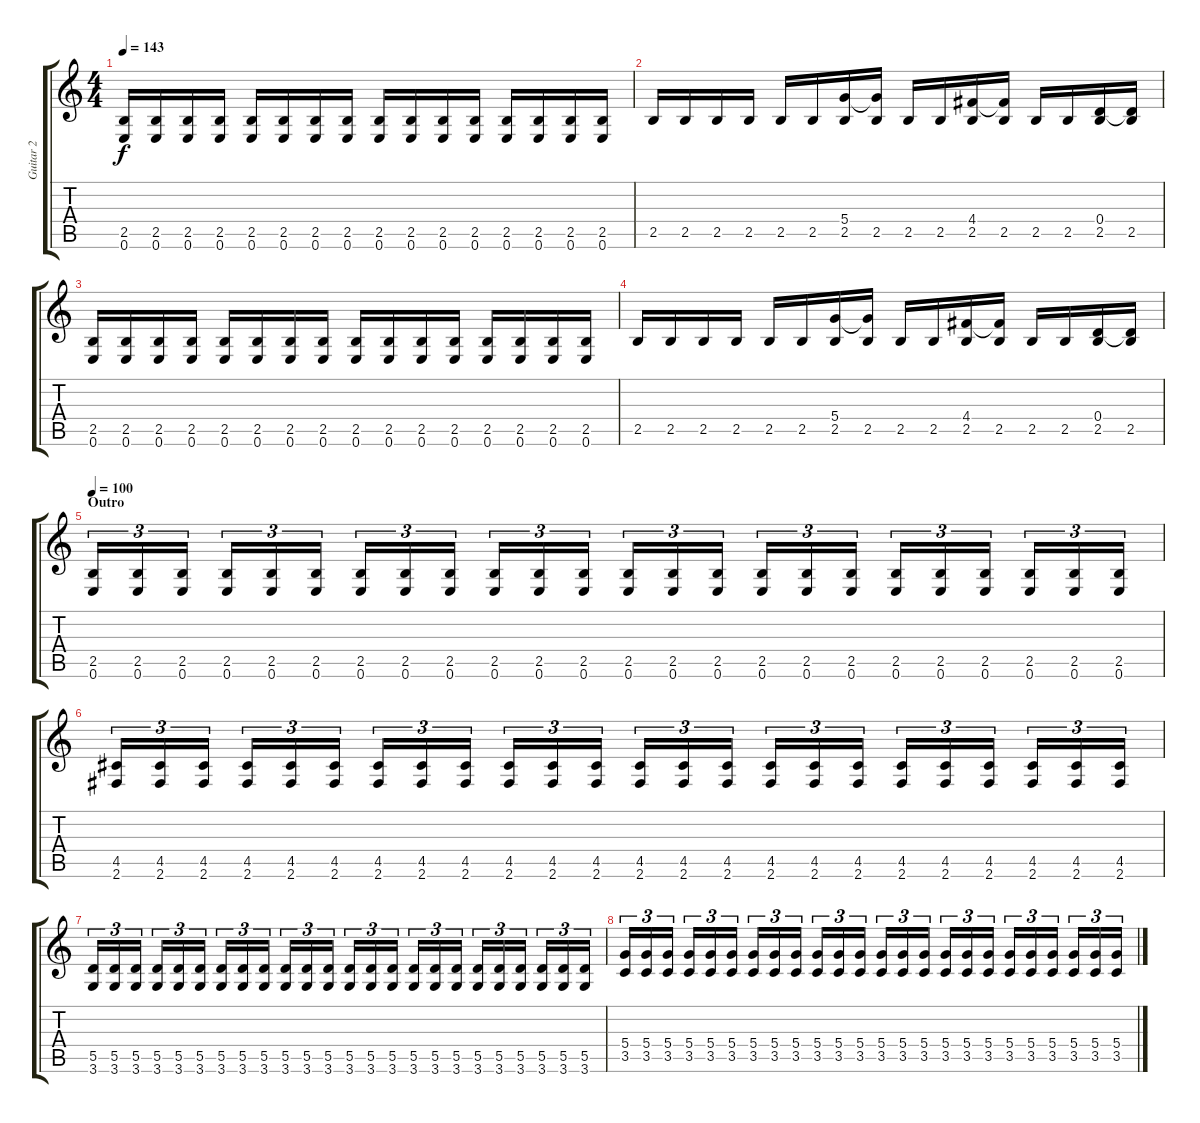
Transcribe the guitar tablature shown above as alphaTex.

\track ("Guitar 2" "Guitar 2") {instrument distortionguitar}
\staff {score tabs}
\tuning (E4 B3 G3 D3 A2 E2) {hide}
\ts (4 4)
\tempo 143
\clef g2
\ks c
(2.5 0.6).16{dy f volume 13} (2.5 0.6).16 (2.5 0.6).16 (2.5 0.6).16 (2.5 0.6).16 (2.5 0.6).16 (2.5 0.6).16 (2.5 0.6).16 (2.5 0.6).16 (2.5 0.6).16 (2.5 0.6).16 (2.5 0.6).16 (2.5 0.6).16 (2.5 0.6).16 (2.5 0.6).16 (2.5 0.6).16 |
2.5.16 2.5.16 2.5.16 2.5.16 2.5.16 2.5.16 (5.4 2.5).16 (5.4{t} 2.5).16 2.5.16 2.5.16 (4.4 2.5).16 (4.4{t} 2.5).16 2.5.16 2.5.16 (0.4 2.5).16 (0.4{t} 2.5).16 |
(2.5 0.6).16{volume 13} (2.5 0.6).16 (2.5 0.6).16 (2.5 0.6).16 (2.5 0.6).16 (2.5 0.6).16 (2.5 0.6).16 (2.5 0.6).16 (2.5 0.6).16 (2.5 0.6).16 (2.5 0.6).16 (2.5 0.6).16 (2.5 0.6).16 (2.5 0.6).16 (2.5 0.6).16 (2.5 0.6).16 |
2.5.16 2.5.16 2.5.16 2.5.16 2.5.16 2.5.16 (5.4 2.5).16 (5.4{t} 2.5).16 2.5.16 2.5.16 (4.4 2.5).16 (4.4{t} 2.5).16 2.5.16 2.5.16 (0.4 2.5).16 (0.4{t} 2.5).16 |
\section ("" "Outro")
\tempo 100
(2.5 0.6).16{tu (3 2)} (2.5 0.6).16{tu (3 2)} (2.5 0.6).16{tu (3 2)} (2.5 0.6).16{tu (3 2)} (2.5 0.6).16{tu (3 2)} (2.5 0.6).16{tu (3 2)} (2.5 0.6).16{tu (3 2)} (2.5 0.6).16{tu (3 2)} (2.5 0.6).16{tu (3 2)} (2.5 0.6).16{tu (3 2)} (2.5 0.6).16{tu (3 2)} (2.5 0.6).16{tu (3 2)} (2.5 0.6).16{tu (3 2)} (2.5 0.6).16{tu (3 2)} (2.5 0.6).16{tu (3 2)} (2.5 0.6).16{tu (3 2)} (2.5 0.6).16{tu (3 2)} (2.5 0.6).16{tu (3 2)} (2.5 0.6).16{tu (3 2)} (2.5 0.6).16{tu (3 2)} (2.5 0.6).16{tu (3 2)} (2.5 0.6).16{tu (3 2)} (2.5 0.6).16{tu (3 2)} (2.5 0.6).16{tu (3 2)} |
(4.5 2.6).16{tu (3 2)} (4.5 2.6).16{tu (3 2)} (4.5 2.6).16{tu (3 2)} (4.5 2.6).16{tu (3 2)} (4.5 2.6).16{tu (3 2)} (4.5 2.6).16{tu (3 2)} (4.5 2.6).16{tu (3 2)} (4.5 2.6).16{tu (3 2)} (4.5 2.6).16{tu (3 2)} (4.5 2.6).16{tu (3 2)} (4.5 2.6).16{tu (3 2)} (4.5 2.6).16{tu (3 2)} (4.5 2.6).16{tu (3 2)} (4.5 2.6).16{tu (3 2)} (4.5 2.6).16{tu (3 2)} (4.5 2.6).16{tu (3 2)} (4.5 2.6).16{tu (3 2)} (4.5 2.6).16{tu (3 2)} (4.5 2.6).16{tu (3 2)} (4.5 2.6).16{tu (3 2)} (4.5 2.6).16{tu (3 2)} (4.5 2.6).16{tu (3 2)} (4.5 2.6).16{tu (3 2)} (4.5 2.6).16{tu (3 2)} |
(5.5 3.6).16{tu (3 2)} (5.5 3.6).16{tu (3 2)} (5.5 3.6).16{tu (3 2)} (5.5 3.6).16{tu (3 2)} (5.5 3.6).16{tu (3 2)} (5.5 3.6).16{tu (3 2)} (5.5 3.6).16{tu (3 2)} (5.5 3.6).16{tu (3 2)} (5.5 3.6).16{tu (3 2)} (5.5 3.6).16{tu (3 2)} (5.5 3.6).16{tu (3 2)} (5.5 3.6).16{tu (3 2)} (5.5 3.6).16{tu (3 2)} (5.5 3.6).16{tu (3 2)} (5.5 3.6).16{tu (3 2)} (5.5 3.6).16{tu (3 2)} (5.5 3.6).16{tu (3 2)} (5.5 3.6).16{tu (3 2)} (5.5 3.6).16{tu (3 2)} (5.5 3.6).16{tu (3 2)} (5.5 3.6).16{tu (3 2)} (5.5 3.6).16{tu (3 2)} (5.5 3.6).16{tu (3 2)} (5.5 3.6).16{tu (3 2)} |
(5.4 3.5).16{tu (3 2)} (5.4 3.5).16{tu (3 2)} (5.4 3.5).16{tu (3 2)} (5.4 3.5).16{tu (3 2)} (5.4 3.5).16{tu (3 2)} (5.4 3.5).16{tu (3 2)} (5.4 3.5).16{tu (3 2)} (5.4 3.5).16{tu (3 2)} (5.4 3.5).16{tu (3 2)} (5.4 3.5).16{tu (3 2)} (5.4 3.5).16{tu (3 2)} (5.4 3.5).16{tu (3 2)} (5.4 3.5).16{tu (3 2)} (5.4 3.5).16{tu (3 2)} (5.4 3.5).16{tu (3 2)} (5.4 3.5).16{tu (3 2)} (5.4 3.5).16{tu (3 2)} (5.4 3.5).16{tu (3 2)} (5.4 3.5).16{tu (3 2)} (5.4 3.5).16{tu (3 2)} (5.4 3.5).16{tu (3 2)} (5.4 3.5).16{tu (3 2)} (5.4 3.5).16{tu (3 2)} (5.4 3.5).16{tu (3 2)}
